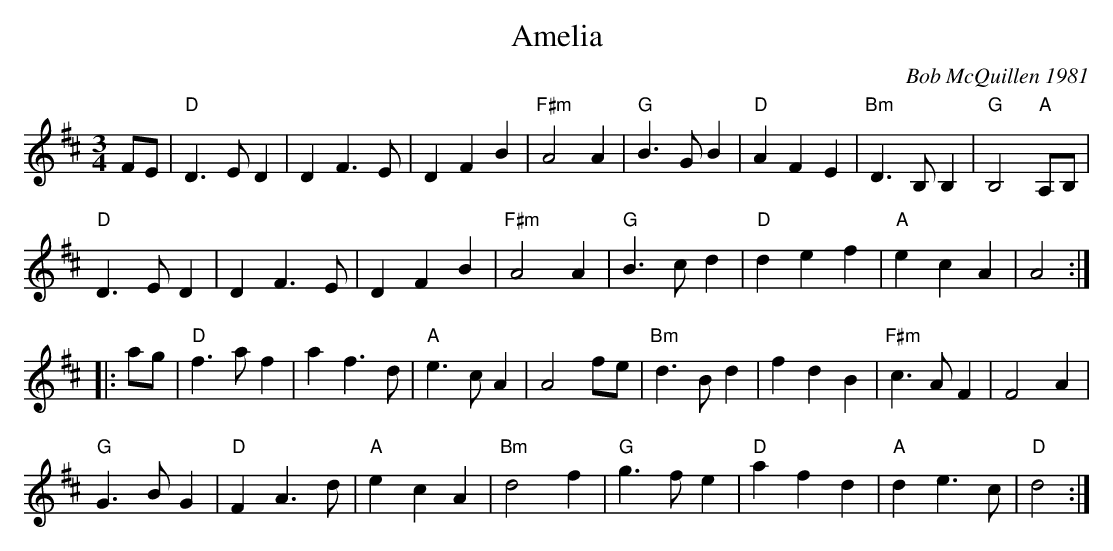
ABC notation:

X:1
T: Amelia
C: Bob McQuillen 1981
M: 3/4
K: D
FE |\
"D"D3 E D2 | D2 F3 E | D2 F2 B2 | "F#m"A4 A2 |\
"G"B3 G B2 | "D"A2 F2 E2 | "Bm"D3 B, B,2 | "G"B,4 "A"A,B, |
"D"D3 E D2 | D2 F3 E | D2 F2 B2 | "F#m"A4 A2 |\
"G"B3 c d2 | "D"d2 e2 f2 | "A"e2 c2 A2 | A4 :|
|: ag |\
"D"f3 a f2 | a2 f3 d | "A"e3 c A2 | A4 fe |\
"Bm"d3 B d2 | f2 d2 B2 | "F#m"c3 A F2 | F4 A2 |
"G"G3 B G2 | "D"F2 A3 d | "A"e2 c2 A2 | "Bm"d4 f2 |\
"G"g3 f e2 | "D"a2 f2 d2 | "A"d2 e3 c | "D"d4 :|
